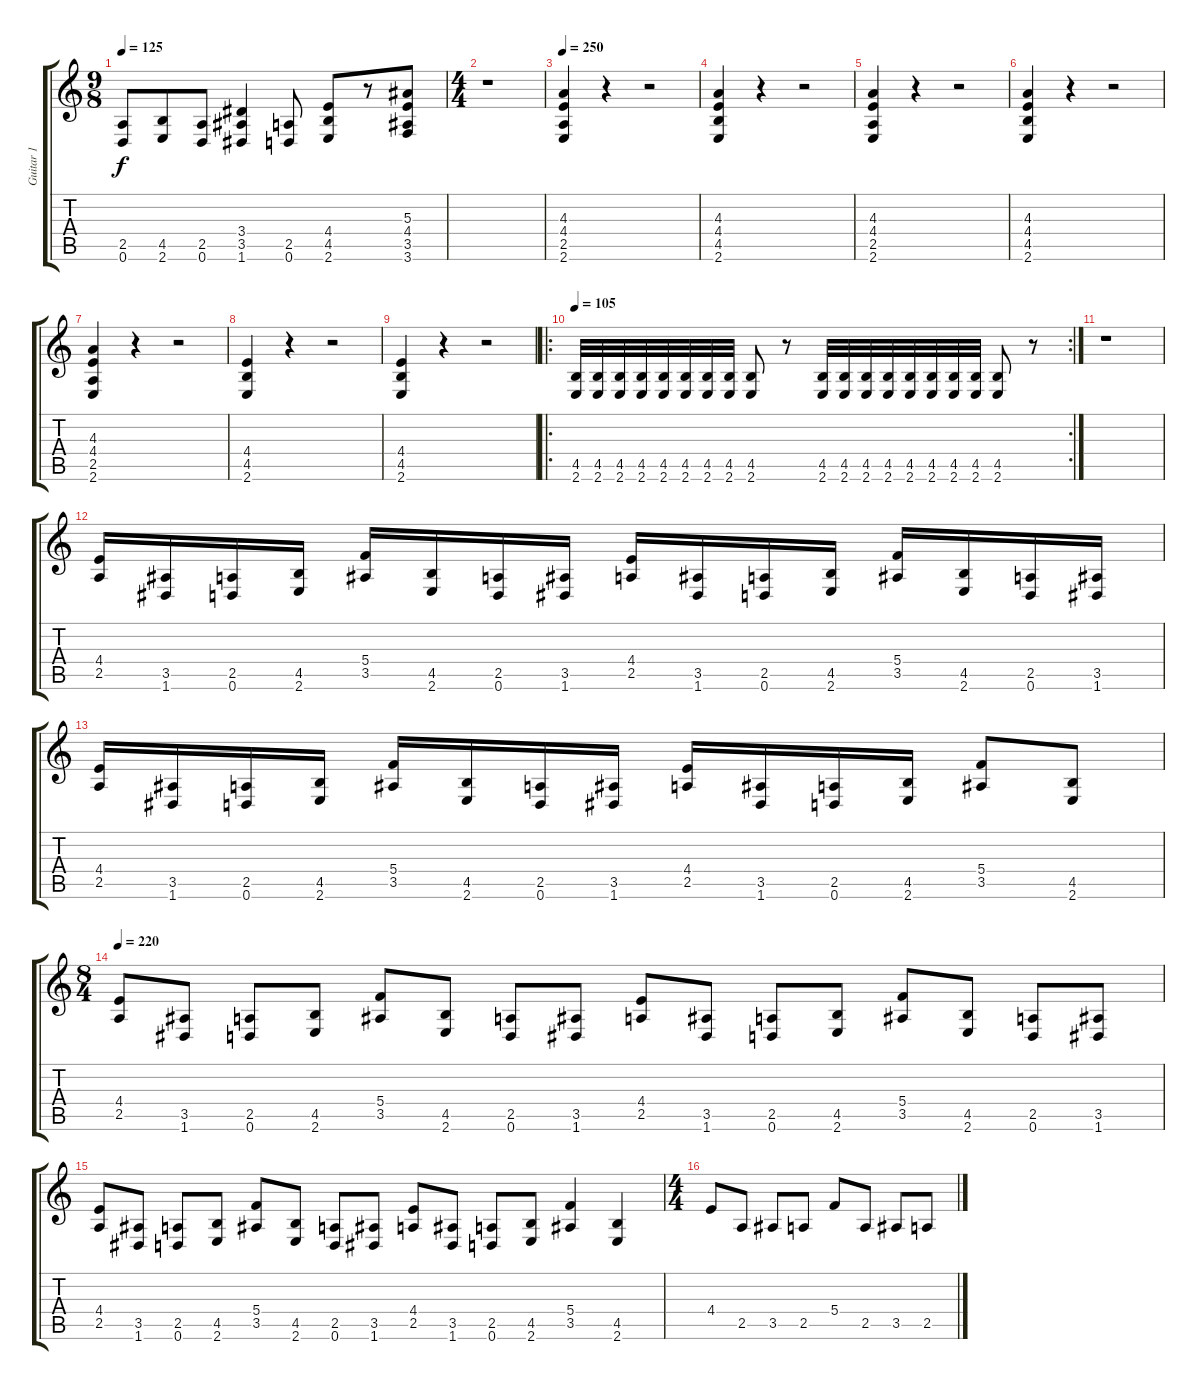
\track ("Guitar 1" "Guitar 1") {instrument distortionguitar}
\staff {score tabs}
\tuning (D4 A3 F3 C3 G2 D2) {hide}
\ts (9 8)
\tempo 125
\clef g2
\ks c
(2.5 0.6).8{dy f} (4.5 2.6).8 (2.5 0.6).8 (3.4 3.5 1.6).4 (2.5 0.6).8 (4.4 4.5 2.6).8 r.8 (5.3 4.4 3.5 3.6).8 |
\ts (4 4)
r.1 |
\tempo 250
(4.3 4.4 2.5 2.6).4 r.4 r.2 |
(4.3 4.4 4.5 2.6).4 r.4 r.2 |
(4.3 4.4 2.5 2.6).4 r.4 r.2 |
(4.3 4.4 4.5 2.6).4 r.4 r.2 |
(4.3 4.4 2.5 2.6).4 r.4 r.2 |
(4.4 4.5 2.6).4 r.4 r.2 |
(4.4 4.5 2.6).4 r.4 r.2 |
\ro
\rc 2
\tempo 105
(4.5 2.6).32 (4.5 2.6).32 (4.5 2.6).32 (4.5 2.6).32 (4.5 2.6).32 (4.5 2.6).32 (4.5 2.6).32 (4.5 2.6).32 (4.5 2.6).8 r.8 (4.5 2.6).32 (4.5 2.6).32 (4.5 2.6).32 (4.5 2.6).32 (4.5 2.6).32 (4.5 2.6).32 (4.5 2.6).32 (4.5 2.6).32 (4.5 2.6).8 r.8 |
r.1 |
(4.4 2.5).16 (3.5 1.6).16 (2.5 0.6).16 (4.5 2.6).16 (5.4 3.5).16 (4.5 2.6).16 (2.5 0.6).16 (3.5 1.6).16 (4.4 2.5).16 (3.5 1.6).16 (2.5 0.6).16 (4.5 2.6).16 (5.4 3.5).16 (4.5 2.6).16 (2.5 0.6).16 (3.5 1.6).16 |
(4.4 2.5).16 (3.5 1.6).16 (2.5 0.6).16 (4.5 2.6).16 (5.4 3.5).16 (4.5 2.6).16 (2.5 0.6).16 (3.5 1.6).16 (4.4 2.5).16 (3.5 1.6).16 (2.5 0.6).16 (4.5 2.6).16 (5.4 3.5).8 (4.5 2.6).8 |
\ts (8 4)
\tempo 220
(4.4 2.5).8 (3.5 1.6).8 (2.5 0.6).8 (4.5 2.6).8 (5.4 3.5).8 (4.5 2.6).8 (2.5 0.6).8 (3.5 1.6).8 (4.4 2.5).8 (3.5 1.6).8 (2.5 0.6).8 (4.5 2.6).8 (5.4 3.5).8 (4.5 2.6).8 (2.5 0.6).8 (3.5 1.6).8 |
(4.4 2.5).8 (3.5 1.6).8 (2.5 0.6).8 (4.5 2.6).8 (5.4 3.5).8 (4.5 2.6).8 (2.5 0.6).8 (3.5 1.6).8 (4.4 2.5).8 (3.5 1.6).8 (2.5 0.6).8 (4.5 2.6).8 (5.4 3.5).4 (4.5 2.6).4 |
\ts (4 4)
4.4.8 2.5.8 3.5.8 2.5.8 5.4.8 2.5.8 3.5.8 2.5.8
